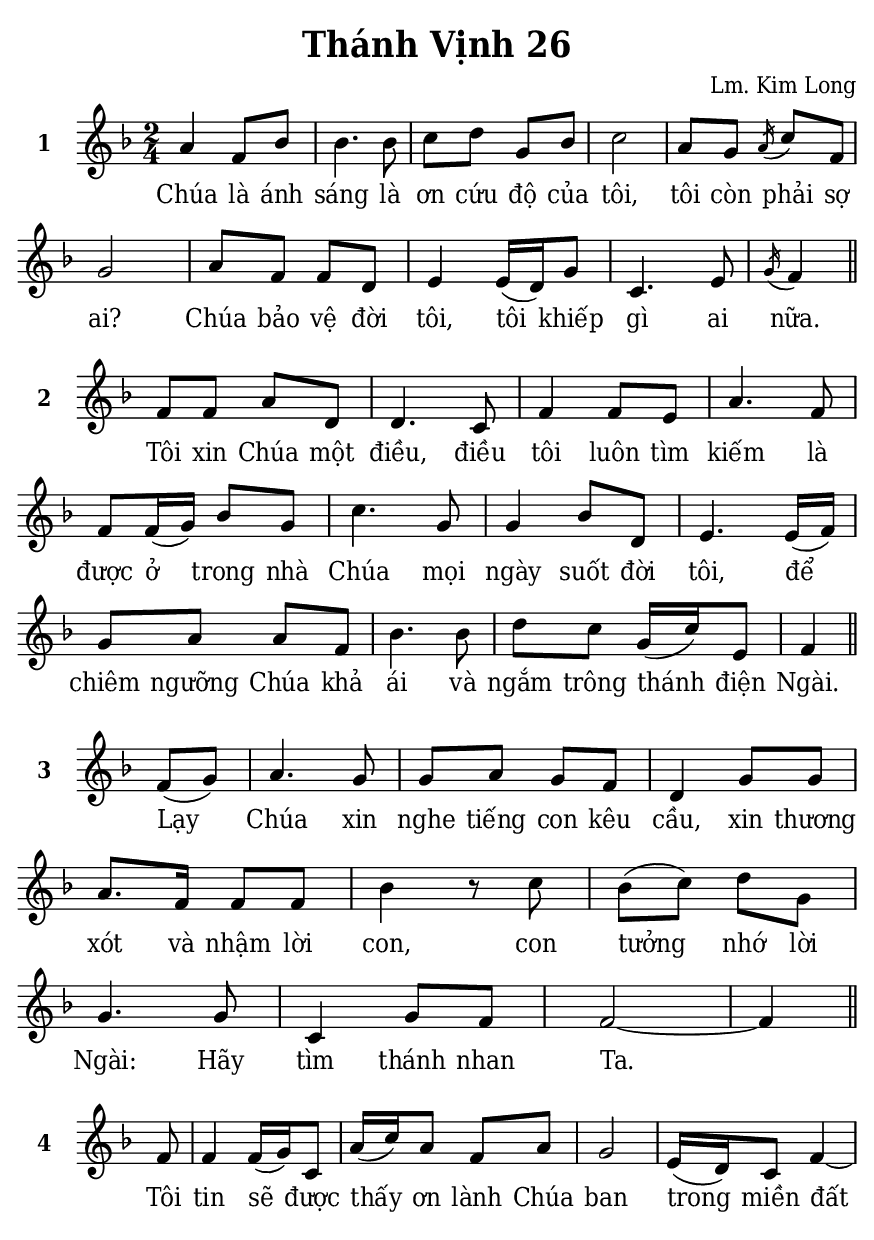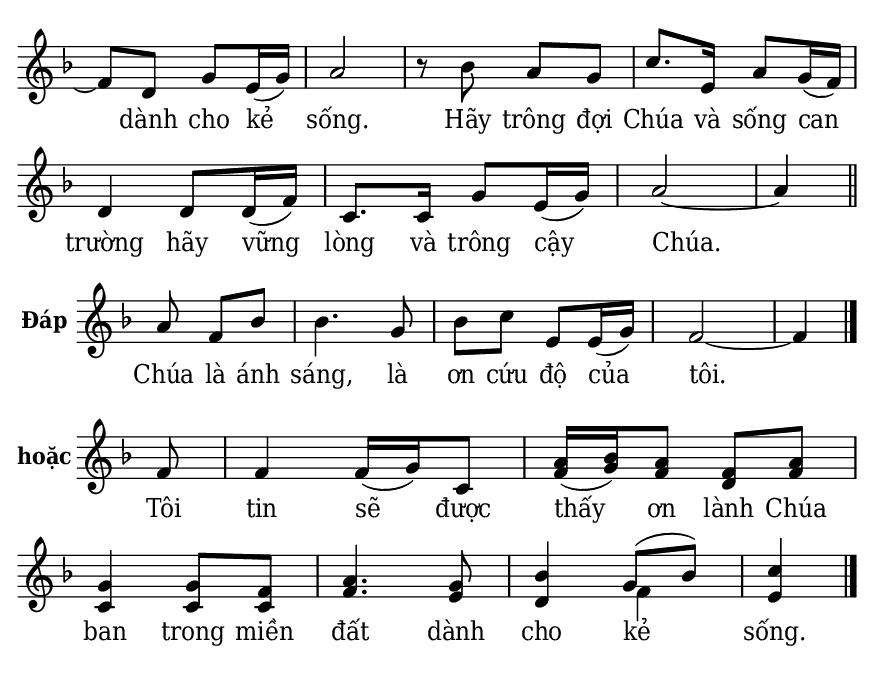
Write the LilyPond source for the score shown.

% Cài đặt chung
\version "2.22.1"
\include "english.ly"

\header {
  title = "Thánh Vịnh 26"
  composer = "Lm. Kim Long"
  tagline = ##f
}

% Nhạc
nhacMauMot = \relative c'' {
  \key f \major
  \time 2/4
  a4 f8 bf |
  bf4. bf8 |
  c d g, bf |
  c2 |
  a8 g \slashedGrace { a16 ( } c8) f, |
  g2 |
  a8 f f d |
  e4 e16 (d) g8 |
  c,4. e8 |
  \slashedGrace { g16 ( } f4) \bar "||"
}

nhacMauHai = \relative c' {
  \key f \major
  \time 2/4
  f8 f a d, |
  d4. c8 |
  f4 f8 e |
  a4. f8 |
  f f16 (g) bf8 g |
  c4. g8 |
  g4 bf8 d, |
  e4. e16 (f) |
  g8 a a f |
  bf4. bf8 |
  d c g16 (c) e,8 |
  f4 \bar "||"
}

nhacMauBa = \relative c' {
  \key f \major
  \time 2/4
  \partial 4 f8 (g) |
  a4. g8 |
  g a g f |
  d4 g8 g |
  a8. f16 f8 f |
  bf4 r8 c |
  bf (c) d g, |
  g4. g8 |
  c,4 g'8 f |
  f2 ~ |
  f4 \bar "||"
}

nhacMauBon = \relative c' {
  \key f \major
  \time 2/4
  \partial 8 f8 |
  f4 f16 (g) c,8 |
  a'16 (c) a8 f a |
  g2 |
  e16 (d) c8 f4 ~ |
  f8 d g e16 (g) |
  a2 |
  r8 bf a g |
  c8. e,16 a8 g16 (f) |
  d4 d8 d16 (f) |
  c8. c16 g'8 e16 (g) |
  a2 ~ |
  a4 \bar "||"
}

nhacMauNam = \relative c'' {
  \key f \major
  \time 2/4
  \partial 4. a8 f bf |
  bf4. g8 |
  bf c e, e16 (g) |
  f2 ~ |
  f4 \bar "|."
}

nhacMauSau = \relative c' {
  \key f \major
  \time 2/4
  \partial 8 f8 |
  f4 f16 (g) c,8 |
  <<
    {
      a'16 (bf) a8 f a |
      g4 g8 f |
      a4. g8 |
      bf4
    }
    {
      f16 (g) f8 d f |
      c4 c8 c |
      f4. e8 |
      d4
    }
  >>
  <<
    {
      \voiceOne
      g8 (bf)
    }
    \new Voice = "splitpart" {
      \voiceTwo
      f4
    }
  >>
  \oneVoice
  <c' e,>4 \bar "|."
}

% Lời
loiMauMot = \lyricmode {
  Chúa là ánh sáng là ơn cứu độ của tôi,
  tôi còn phải sợ ai?
  Chúa bảo vệ đời tôi, tôi khiếp gì ai nữa.
}

loiMauHai = \lyricmode {
  Tôi xin Chúa một điều, điều tôi luôn tìm kiếm
  là được ở trong nhà Chúa mọi ngày suốt đời tôi,
  để chiêm ngưỡng Chúa khả ái và ngắm trông thánh điện Ngài.
}

loiMauBa = \lyricmode {
  Lạy Chúa xin nghe tiếng con kêu cầu,
  xin thương xót và nhậm lời con,
  con tưởng nhớ lời Ngài: Hãy tìm thánh nhan Ta.
}

loiMauBon = \lyricmode {
  Tôi tin sẽ được thấy ơn lành Chúa ban
  trong miền đất dành cho kẻ sống.
  Hãy trông đợi Chúa và sống can trường
  hãy vững lòng và trông cậy Chúa.
}

loiMauNam = \lyricmode {
  Chúa là ánh sáng, là ơn cứu độ của tôi.
}

loiMauSau = \lyricmode {
  Tôi tin sẽ được thấy ơn lành Chúa ban
  trong miền đất dành cho kẻ sống.
}

% Dàn trang
\paper {
  #(set-paper-size "a5")
  top-margin = 3\mm
  bottom-margin = 3\mm
  left-margin = 3\mm
  right-margin = 3\mm
  indent = #0
  #(define fonts
	 (make-pango-font-tree "Deja Vu Serif Condensed"
	 		       "Deja Vu Serif Condensed"
			       "Deja Vu Serif Condensed"
			       (/ 20 20)))
  print-page-number = ##f
}

\score {
  <<
    \new Staff \with {
      instrumentName = \markup { \bold "1" }} <<
        \clef treble
        \new Voice = beSop {
          \nhacMauMot
        }
      \new Lyrics \lyricsto beSop \loiMauMot
    >>
  >>
  \layout {
    indent = 10
    \override Lyrics.LyricSpace.minimum-distance = #1
    \override Score.BarNumber.break-visibility = ##(#f #f #f)
    \override Score.SpacingSpanner.uniform-stretching = ##t
    ragged-last = ##f
  }
}

\score {
  <<
    \new Staff \with {
      \remove "Time_signature_engraver"
      instrumentName = \markup { \bold "2" }} <<
        \clef treble
        \new Voice = beSop {
          \nhacMauHai
        }
      \new Lyrics \lyricsto beSop \loiMauHai
    >>
  >>
  \layout {
    indent = 10
    \override Lyrics.LyricSpace.minimum-distance = #1
    \override Score.BarNumber.break-visibility = ##(#f #f #f)
    \override Score.SpacingSpanner.uniform-stretching = ##t
    ragged-last = ##f
  }
}

\score {
  <<
    \new Staff \with {
      \remove "Time_signature_engraver"
      instrumentName = \markup { \bold "3" }} <<
        \clef treble
        \new Voice = beSop {
          \nhacMauBa
        }
      \new Lyrics \lyricsto beSop \loiMauBa
    >>
  >>
  \layout {
    indent = 10
    \override Lyrics.LyricSpace.minimum-distance = #1
    \override Score.BarNumber.break-visibility = ##(#f #f #f)
    \override Score.SpacingSpanner.uniform-stretching = ##t
    ragged-last = ##f
  }
}

\score {
  <<
    \new Staff \with {
      \remove "Time_signature_engraver"
      instrumentName = \markup { \bold "4" }} <<
        \clef treble
        \new Voice = beSop {
          \nhacMauBon
        }
      \new Lyrics \lyricsto beSop \loiMauBon
    >>
  >>
  \layout {
    indent = 10
    \override Lyrics.LyricSpace.minimum-distance = #1
    \override Score.BarNumber.break-visibility = ##(#f #f #f)
    \override Score.SpacingSpanner.uniform-stretching = ##t
    ragged-last = ##f
  }
}

\score {
  <<
    \new Staff \with {
      \remove "Time_signature_engraver"
      instrumentName = \markup { \bold "Đáp" }} <<
        \clef treble
        \new Voice = beSop {
          \nhacMauNam
        }
      \new Lyrics \lyricsto beSop \loiMauNam
    >>
  >>
  \layout {
    indent = 10
    \override Lyrics.LyricSpace.minimum-distance = #1
    \override Score.BarNumber.break-visibility = ##(#f #f #f)
    \override Score.SpacingSpanner.uniform-stretching = ##t
    ragged-last = ##f
  }
}

\score {
  <<
    \new Staff \with {
      \remove "Time_signature_engraver"
      instrumentName = \markup { \bold "hoặc" }} <<
        \clef treble
        \new Voice = beSop {
          \nhacMauSau
        }
      \new Lyrics \lyricsto beSop \loiMauSau
    >>
  >>
  \layout {
    indent = 10
    \override Lyrics.LyricSpace.minimum-distance = #1
    \override Score.BarNumber.break-visibility = ##(#f #f #f)
    \override Score.SpacingSpanner.uniform-stretching = ##t
    ragged-last = ##f
  }
}
